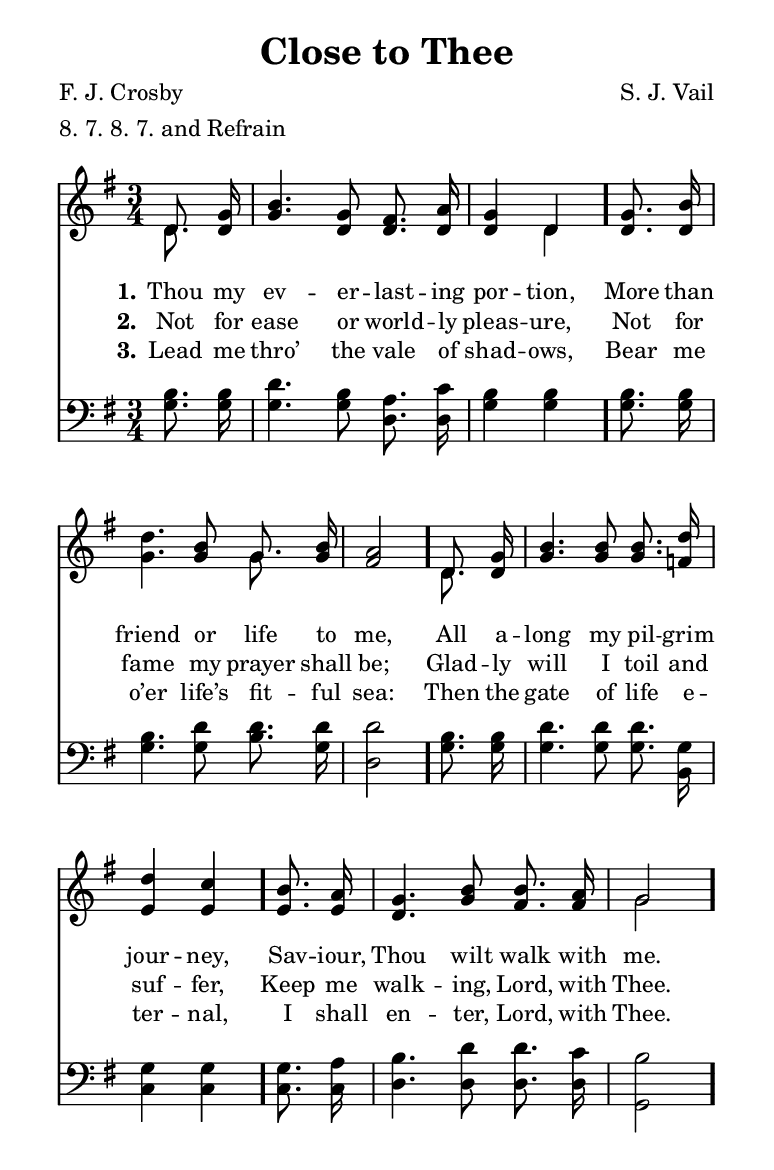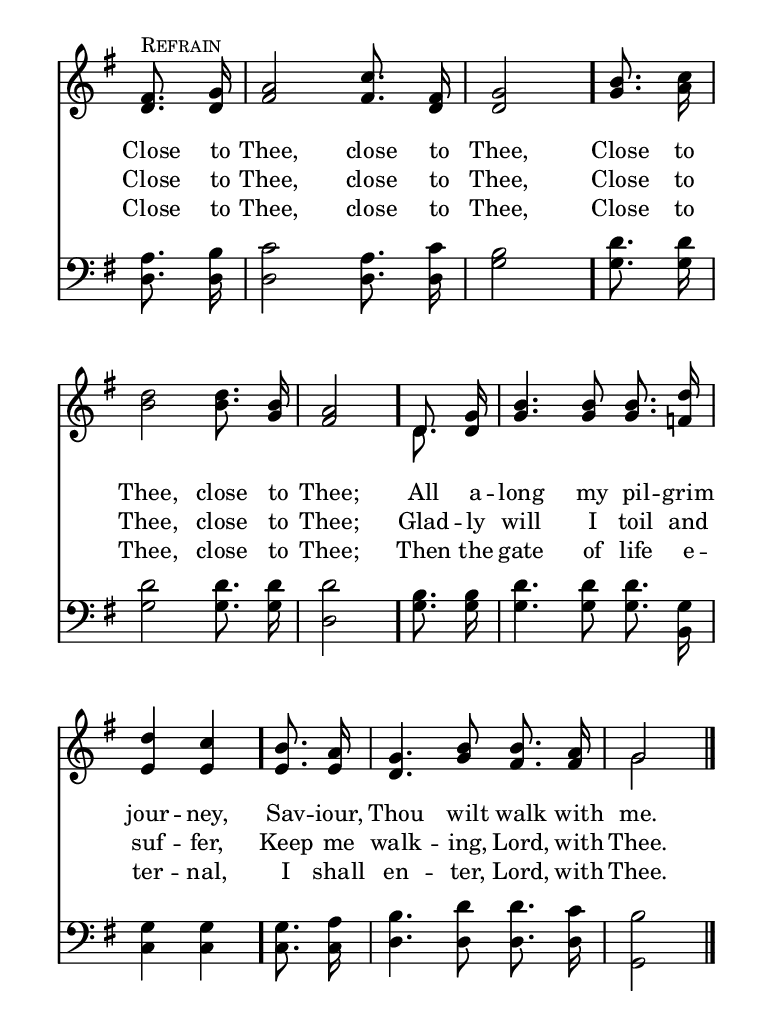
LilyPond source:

\include "common/global.ily"
\paper {
  \include "common/paper.ily"
}

\header{
  hymnnumber = "213"
  title = "Close to Thee"
  tunename = ""
  meter = "8. 7. 8. 7. and Refrain"
  poet = "F. J. Crosby"
  composer = "S. J. Vail"
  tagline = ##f
}

global = {
  \include "common/overrides.ily"
  \override Staff.TimeSignature.style = #'numbered
  \time 3/4
  \override Score.MetronomeMark.transparent = ##t % hide all fermata changes too
  \tempo 4=80
  \key g \major
  \partial 4
  \autoBeamOff
}

patternA = { c8. c16 | c4. c8 c8. c16 | c4 c }
patternB = { c8. c16 | c4. c8 c8. c16 | c2 }
patternC = { c8. c16 | c2 }

notesSoprano = {
\global
\relative c' {

  d8. g16 | b4. g8 fis8. a16 | g4 d
  \changePitch \patternB { g b | d b g b | a }
  \changePitch \patternA { d, g | b b b d | d c }
  \changePitch \patternB { b a | g b b a | g }

  << s^\markup { \small \caps "Refrain" }
  \changePitch \patternC { fis g | a c fis, | g } >>
  \changePitch \patternC { b c | d d b | a }
  \changePitch \patternA { d, g | b b b d | d c }
  \changePitch \patternB { b a | g b b a | g }

  \bar "|."

}
}

notesAlto = {
\global
\relative e' {

  \changePitch \patternA { d d | g d d d | d d }
  \changePitch \patternB { d d | g g g g | fis }
  \changePitch \patternA { d d | g g g f | e e }
  \changePitch \patternB { e e | d g fis fis | g }

  \changePitch \patternC { d d | fis fis d | d }
  \changePitch \patternC { g a | b b g | fis }
  \changePitch \patternA { d d | g g g f | e e }
  \changePitch \patternB { e e | d g fis fis | g }

}
}

notesTenor = {
\global
\relative a {

  \changePitch \patternA { b b | d b a c | b b }
  \changePitch \patternB { b b | b d d d | d }
  \changePitch \patternA { b b | d d d g, | g g }
  \changePitch \patternB { g a | b d d c | b }

  \changePitch \patternC { a b | c a c | b }
  \changePitch \patternC { d d | d d d | d }
  \changePitch \patternA { b b | d d d g, | g g }
  \changePitch \patternB { g a | b d d c | b }

}
}

notesBass = {
\global
\relative f {

  \changePitch \patternA { g g | g g d d | g g }
  \changePitch \patternB { g g | g g b g | d }
  \changePitch \patternA { g g | g g g b, | c c }
  \changePitch \patternB { c c | d d d d | g, }

  \changePitch \patternC { d' d | d d d | g }
  \changePitch \patternC { g g | g g g | d }
  \changePitch \patternA { g g | g g g b, | c c }
  \changePitch \patternB { c c | d d d d | g, }

}
}

RefrainA = \lyricmode {

Close to Thee, close to Thee, \bar "."
Close to Thee, close to Thee; \bar "."
All a -- long my pil -- grim jour -- ney, \bar "."
Sav -- iour, Thou wilt walk with me. \bar "."

}

wordsA = \lyricmode {
\set stanza = "1."

Thou my ev -- er -- last -- ing por -- tion, \bar "."
More than friend or life to me, \bar "."
All a -- long my pil -- grim jour -- ney, \bar "."
Sav -- iour, Thou wilt walk with me. \bar "."

\RefrainA

}

RefrainB = \lyricmode {

Close to Thee, close to Thee,
Close to Thee, close to Thee;
Glad -- ly will I toil and suf -- fer,
Keep me walk -- ing, Lord, with Thee.

}

wordsB = \lyricmode {
\set stanza = "2."

Not for ease or world -- ly pleas -- ure,
Not for fame my prayer shall be;
Glad -- ly will I toil and suf -- fer,
Keep me walk -- ing, Lord, with Thee.

\RefrainB

}

RefrainC = \lyricmode {

Close to Thee, close to Thee,
Close to Thee, close to Thee;
Then the gate of life e -- ter -- nal,
I shall en -- ter, Lord, with Thee.

}

wordsC = \lyricmode {
\set stanza = "3."

Lead me thro’ the vale of shad -- ows,
Bear me o’er life’s fit -- ful sea:
Then the gate of life e -- ter -- nal,
I shall en -- ter, Lord, with Thee.

\RefrainC

}

\score {
  \context ChoirStaff <<
    \context Staff = upper <<
      \set Staff.autoBeaming = ##f
      \set ChoirStaff.systemStartDelimiter = #'SystemStartBar
      \set ChoirStaff.printPartCombineTexts = ##f
      \partcombine #'(2 . 9) \notesSoprano \notesAlto
      \context NullVoice = sopranos { \voiceOne << \notesSoprano >> }
      \context NullVoice = altos { \voiceTwo << \notesAlto >> }
      \context Lyrics = one   \lyricsto sopranos \wordsA
      \context Lyrics = two   \lyricsto sopranos \wordsB
      \context Lyrics = three \lyricsto sopranos \wordsC
    >>
    \context Staff = men <<
      \set Staff.autoBeaming = ##f
      \clef bass
      \set ChoirStaff.printPartCombineTexts = ##f
      \partcombine #'(2 . 9) \notesTenor \notesBass
      \context NullVoice = tenors { \voiceOne << \notesTenor >> }
      \context NullVoice = basses { \voiceTwo << \notesBass >> }
    >>
  >>
  \layout {
    \include "common/layout.ily"
  }
  \midi{
    \include "common/midi.ily"
  }
}

\version "2.19.49"  % necessary for upgrading to future LilyPond versions.

% vi:set et ts=2 sw=2 ai nocindent syntax=lilypond:
